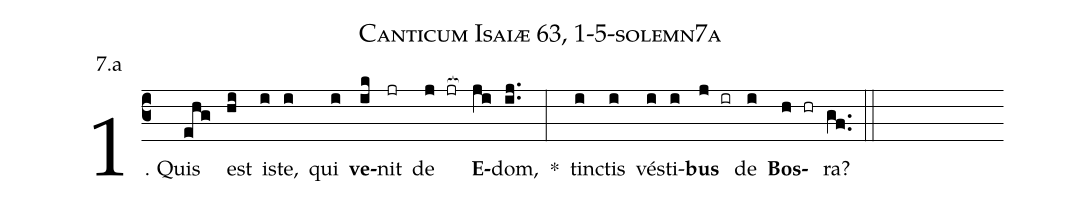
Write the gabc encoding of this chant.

name: Canticum Isaiæ 63, 1-5-solemn7a;
annotation: 7.a;
%%
(c3)1. Quis(ehg) est(hi) is(i)te,(i) qui(i) <b>ve</b>(ik)nit(jr) de(j jr[ocb:1{]) <b>E</b>(ji[ocb:0}])dom,(ij..) *(:) tinc(i)tis(i) vés(i)ti(i)<b>bus</b>(j ir) de(i) <b>Bos</b>(h hr)ra?(gf..) (::)
